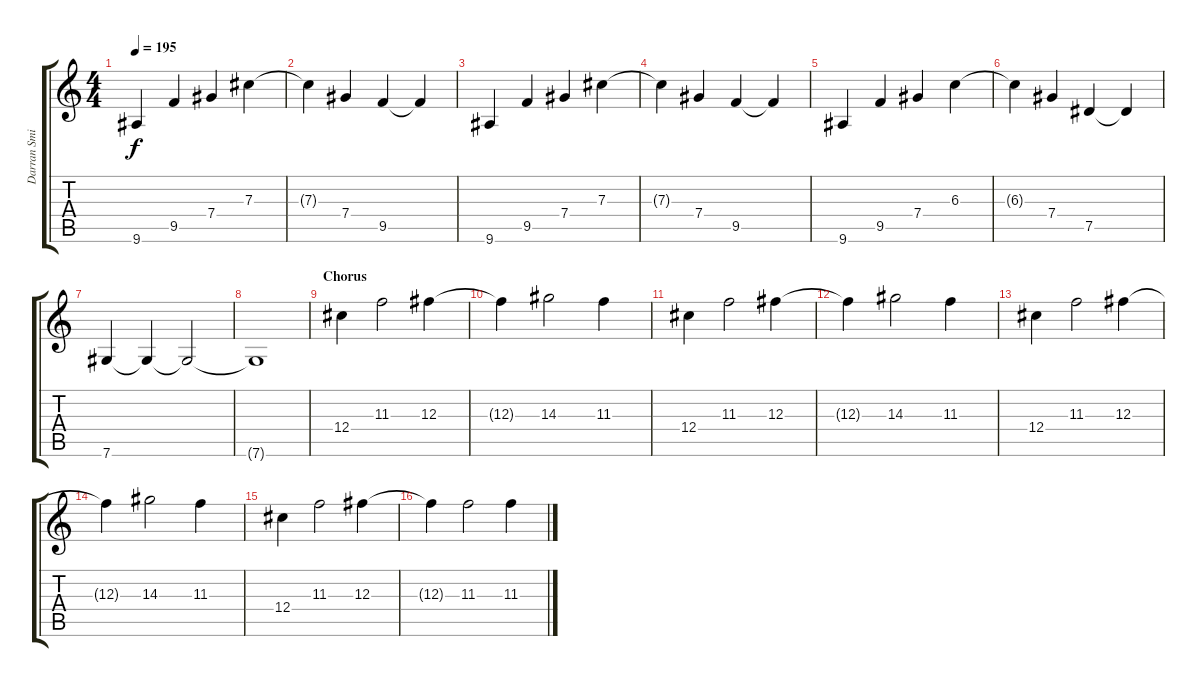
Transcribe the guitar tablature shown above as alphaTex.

\track ("Darran Smith" "Darran Smi") {instrument acousticguitarsteel}
\staff {score tabs}
\tuning (Eb4 Bb3 Gb3 Db3 Ab2 Db2) {hide}
\ts (4 4)
\tempo 195
\clef g2
\ks c
9.6.4{dy f} 9.5.4 7.4.4 7.3.4 |
7.3{t}.4 7.4.4 9.5.4 9.5{t}.4 |
9.6.4 9.5.4 7.4.4 7.3.4 |
7.3{t}.4 7.4.4 9.5.4 9.5{t}.4 |
9.6.4 9.5.4 7.4.4 6.3.4 |
6.3{t}.4 7.4.4 7.5.4 7.5{t}.4 |
7.6.4 7.6{t}.4 7.6{t}.2 |
7.6{t}.1 |
\section ("" "Chorus")
12.4.4 11.3.2 12.3.4 |
12.3{t}.4 14.3.2 11.3.4 |
12.4.4 11.3.2 12.3.4 |
12.3{t}.4 14.3.2 11.3.4 |
12.4.4 11.3.2 12.3.4 |
12.3{t}.4 14.3.2 11.3.4 |
12.4.4 11.3.2 12.3.4 |
12.3{t}.4 11.3.2 11.3.4
